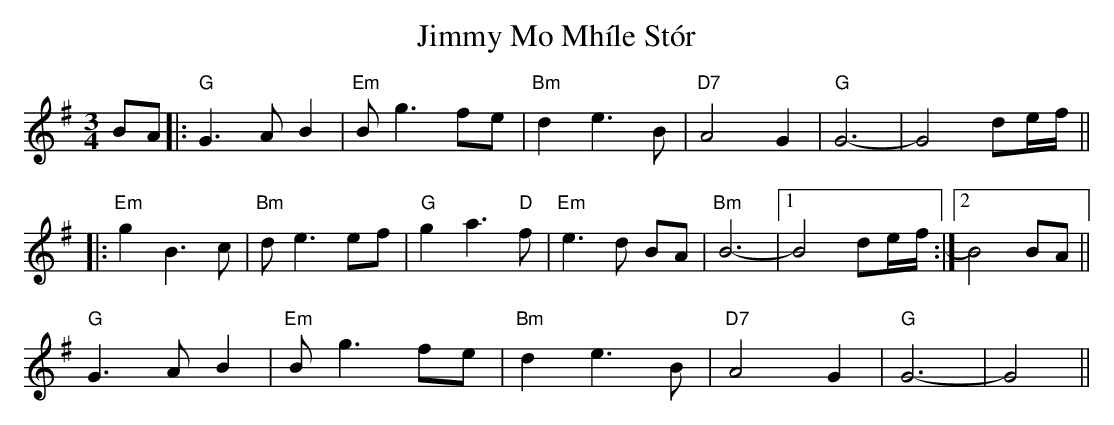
X:1
T: Jimmy Mo Mhíle Stór
M: 3/4
L: 1/8
K: Gmaj
BA|:"G"G2>A2 B2|"Em"B g3 fe|"Bm"d2 e2>B2|"D7"A4 G2|"G"G6-|G4 de/-f/||
|:"Em"g2 B3 c|"Bm"de2>e2f|"G"g2 a2>"D"f2|"Em"e2>d2 BA|"Bm"B6-|1 B4 de/-f/:|2 B4 BA||
"G"G2>A2 B2|"Em"B g3 fe|"Bm"d2 e2>B2|"D7"A4 G2|"G"G6-|G4||
